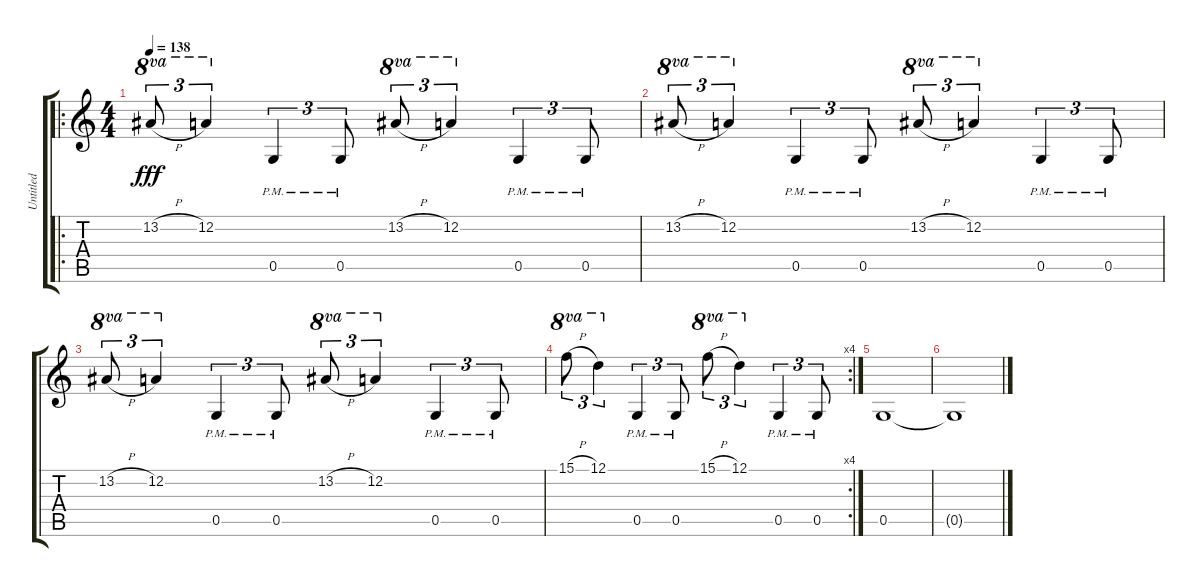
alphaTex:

\track ("Untitled" "Untitled") {instrument electricguitarjazz}
\staff {score tabs}
\tuning (D4 A3 F3 C3 G2 C2) {hide}
\ro
\ts (4 4)
\tempo 138
\clef g2
\ks c
13.2{h}.8{tu (3 2) ot 8va dy fff} 12.2.4{tu (3 2) ot 8va} 0.5{pm}.4{tu (3 2)} 0.5{pm}.8{tu (3 2)} 13.2{h}.8{tu (3 2) ot 8va} 12.2.4{tu (3 2) ot 8va} 0.5{pm}.4{tu (3 2)} 0.5{pm}.8{tu (3 2)} |
13.2{h}.8{tu (3 2) ot 8va} 12.2.4{tu (3 2) ot 8va} 0.5{pm}.4{tu (3 2)} 0.5{pm}.8{tu (3 2)} 13.2{h}.8{tu (3 2) ot 8va} 12.2.4{tu (3 2) ot 8va} 0.5{pm}.4{tu (3 2)} 0.5{pm}.8{tu (3 2)} |
13.2{h}.8{tu (3 2) ot 8va} 12.2.4{tu (3 2) ot 8va} 0.5{pm}.4{tu (3 2)} 0.5{pm}.8{tu (3 2)} 13.2{h}.8{tu (3 2) ot 8va} 12.2.4{tu (3 2) ot 8va} 0.5{pm}.4{tu (3 2)} 0.5{pm}.8{tu (3 2)} |
\rc 4
15.1{h}.8{tu (3 2) ot 8va} 12.1.4{tu (3 2) ot 8va} 0.5{pm}.4{tu (3 2)} 0.5{pm}.8{tu (3 2)} 15.1{h}.8{tu (3 2) ot 8va} 12.1.4{tu (3 2) ot 8va} 0.5{pm}.4{tu (3 2)} 0.5{pm}.8{tu (3 2)} |
0.5.1 |
0.5{t}.1
